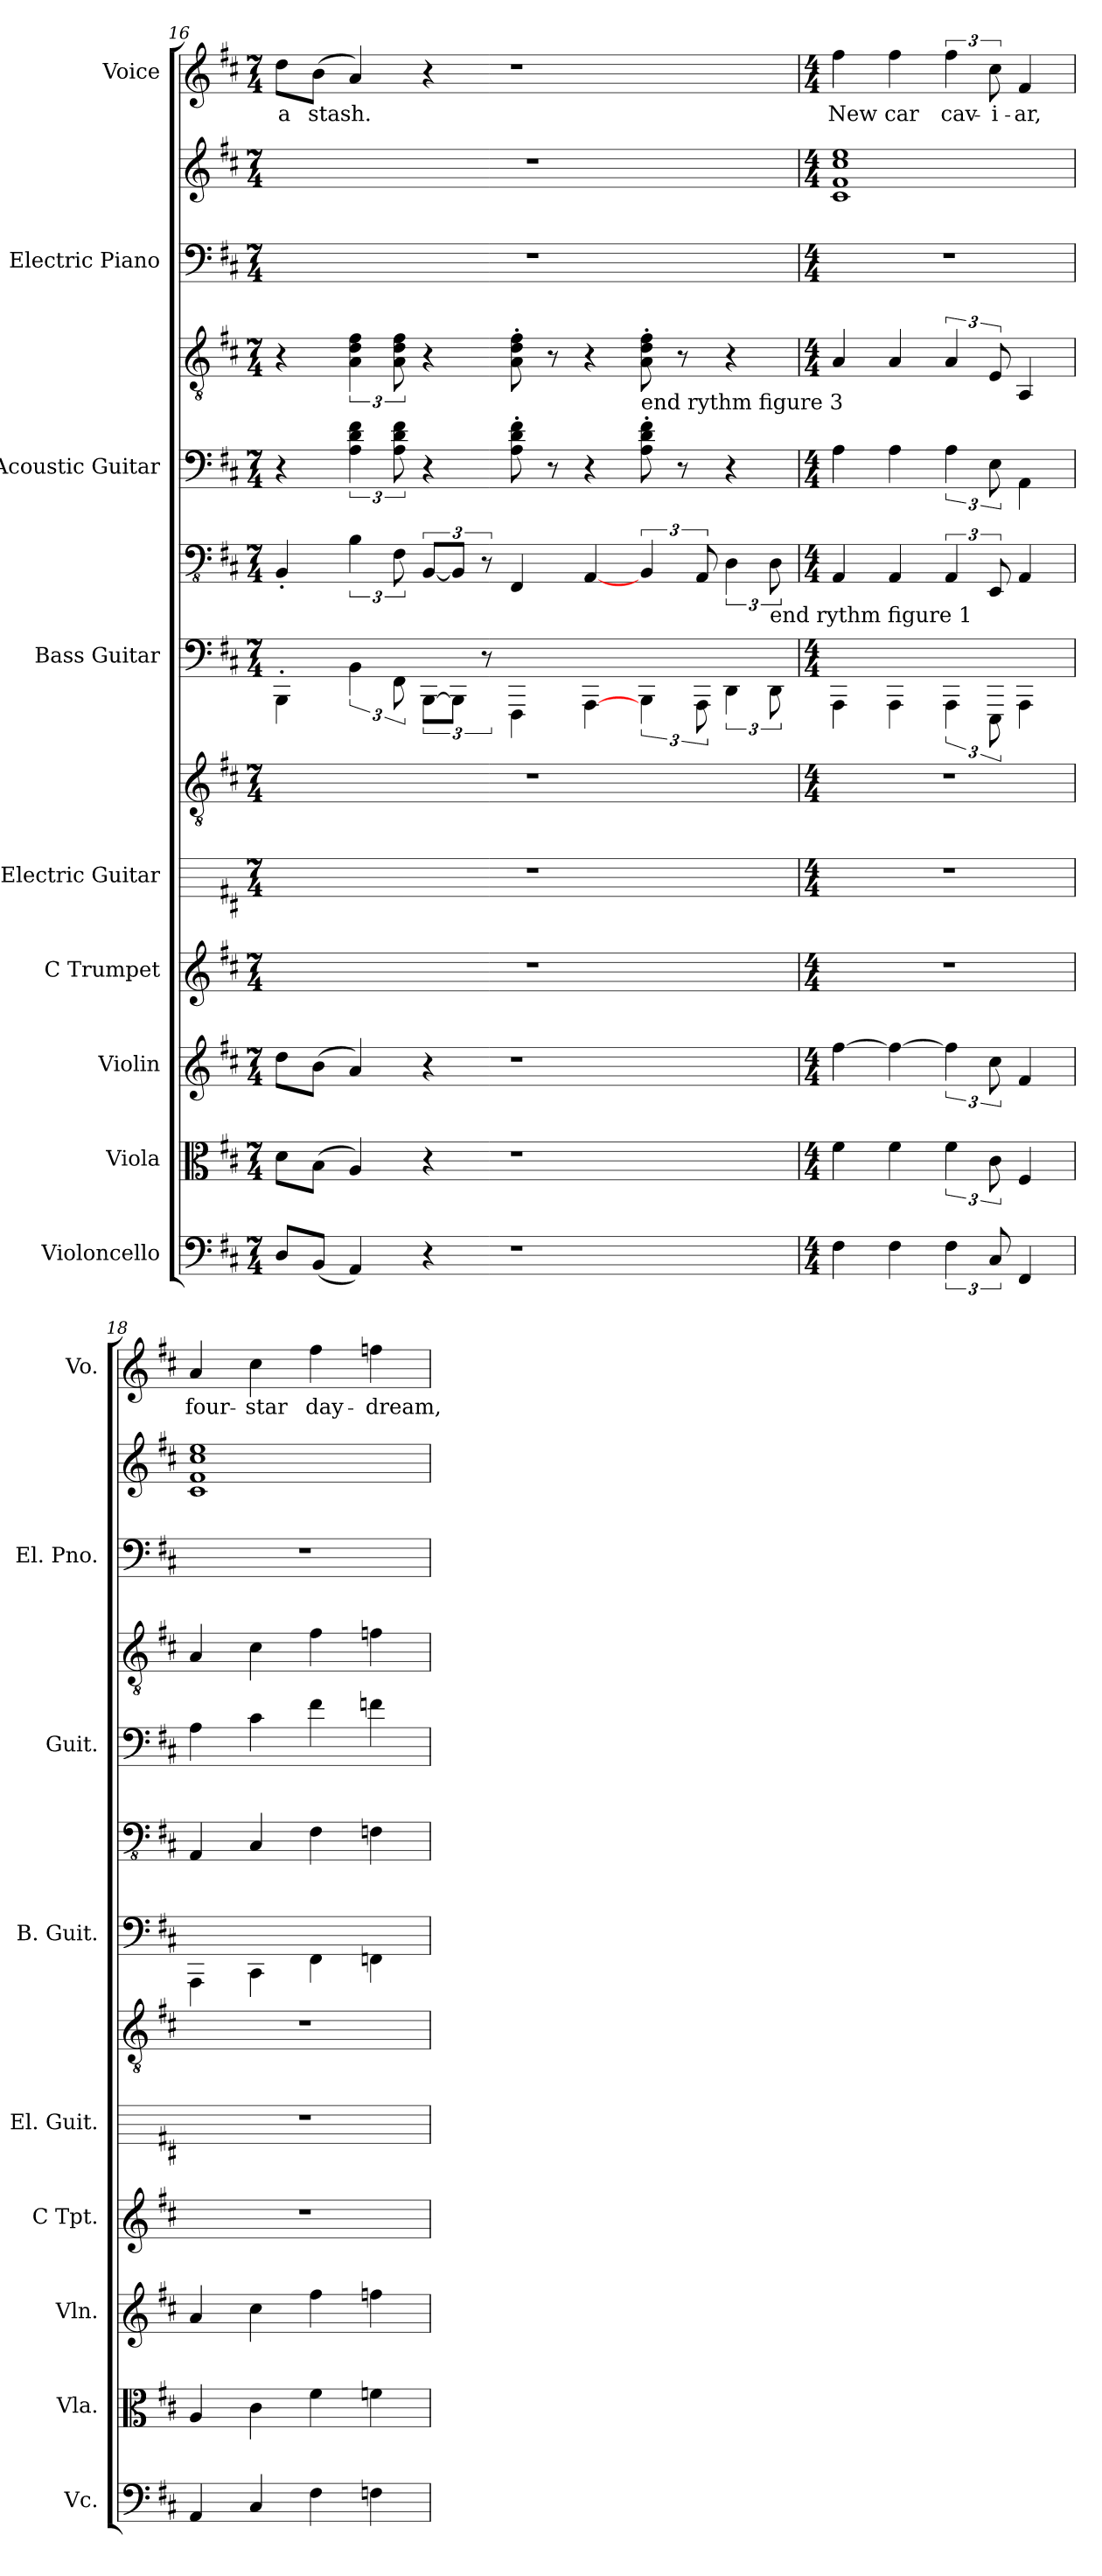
**kern	**kern	**kern	**kern	**kern	**kern	**kern	**kern	**kern	**kern	**kern	**kern	**kern	**text
*part9	*part8	*part7	*part6	*part5	*part5	*part4	*part4	*part3	*part3	*part2	*part2	*part1	*part1
*staff13	*staff12	*staff11	*staff10	*staff9	*staff8	*staff7	*staff6	*staff5	*staff4	*staff3	*staff2	*staff1	*staff1
*I"Violoncello	*I"Viola	*I"Violin	*I"C Trumpet	*I"Electric Guitar	*	*I"Bass Guitar	*	*I"Acoustic Guitar	*	*I"Electric Piano	*	*I"Voice	*
*I'Vc.	*I'Vla.	*I'Vln.	*I'C Tpt.	*I'El. Guit.	*	*I'B. Guit.	*	*I'Guit.	*	*I'El. Pno.	*	*I'Vo.	*
!!LO:PB:g=z
*clefF4	*clefC3	*clefG2	*clefG2	*	*clefGv2	*	*clefFv4	*	*clefGv2	*clefF4	*clefG2	*clefG2	*
*k[f#c#]	*k[f#c#]	*k[f#c#]	*k[f#c#]	*k[f#c#]	*k[f#c#]	*k[f#c#]	*k[f#c#]	*k[f#c#]	*k[f#c#]	*k[f#c#]	*k[f#c#]	*k[f#c#]	*
*M7/4	*M7/4	*M7/4	*M7/4	*M7/4	*M7/4	*M7/4	*M7/4	*M7/4	*M7/4	*M7/4	*M7/4	*M7/4	*
=16	=16	=16	=16	=16	=16	=16	=16	=16	=16	=16	=16	=16	=16
8D/L	8d\L	8dd\L	1..r	1..r	1..r	4BBB'\	4BBB'/	4r	4r	1..r	1..r	8dd\L	a
(8BB/J	(8B\J	(8b\J	.	.	.	.	.	.	.	.	.	(8b\J	stash.
4AA/)	4A/)	4a/)	.	.	.	6BB\	6BB\	6A\ 6d\ 6f#\	6A\ 6d\ 6f#\	.	.	4a/)	.
.	.	.	.	.	.	12FF#\	12FF#\	12A\ 12d\ 12f#\	12A\ 12d\ 12f#\	.	.	.	.
4r	4r	4r	.	.	.	[12BBB\L	[12BBB/L	4r	4r	.	.	4r	.
.	.	.	.	.	.	12BBB\J]	12BBB/J]	.	.	.	.	.	.
.	.	.	.	.	.	12r	12r	.	.	.	.	.	.
1r	1r	1r	.	.	.	4FFF#\	4FFF#/	8A\' 8d\' 8f#\'	8A\' 8d\' 8f#\'	.	.	1r	.
.	.	.	.	.	.	.	.	8r	8r	.	.	.	.
.	.	.	.	.	.	[4AAA\	[4AAA/	4r	4r	.	.	.	.
!	!	!	!	!	!	!	!	!	!LO:TX:b:t=end rythm figure 3	!	!	!	!
.	.	.	.	.	.	6BBB\	6BBB/	8A\' 8d\' 8f#\'	8A\' 8d\' 8f#\'	.	.	.	.
.	.	.	.	.	.	.	.	8r	8r	.	.	.	.
.	.	.	.	.	.	12AAA\	12AAA/	.	.	.	.	.	.
.	.	.	.	.	.	6DD\	6DD\	4r	4r	.	.	.	.
!	!	!	!	!	!	!	!LO:TX:b:t=end rythm figure 1	!	!	!	!	!	!
.	.	.	.	.	.	12DD\	12DD\	.	.	.	.	.	.
=17	=17	=17	=17	=17	=17	=17	=17	=17	=17	=17	=17	=17	=17
*M4/4	*M4/4	*M4/4	*M4/4	*M4/4	*M4/4	*M4/4	*M4/4	*M4/4	*M4/4	*M4/4	*M4/4	*M4/4	*
4F#\	4f#\	[4ff#\	1r	1r	1r	4AAA\	4AAA/	4A\	4A/	1r	1c# 1f# 1cc# 1ee	4ff#\	New
4F#\	4f#\	4ff#\_	.	.	.	4AAA\	4AAA/	4A\	4A/	.	.	4ff#\	car
6F#\	6f#\	6ff#\]	.	.	.	6AAA\	6AAA/	6A\	6A/	.	.	6ff#\	cav-
12C#/	12c#\	12cc#\	.	.	.	12EEE\	12EEE/	12E\	12E/	.	.	12cc#\	-i-
4FF#/	4F#/	4f#/	.	.	.	4AAA\	4AAA/	4AA\	4AA/	.	.	4f#/	-ar,
=18	=18	=18	=18	=18	=18	=18	=18	=18	=18	=18	=18	=18	=18
4AA/	4A/	4a/	1r	1r	1r	4AAA\	4AAA/	4A\	4A/	1r	1c# 1f# 1cc# 1ee	4a/	four-
4C#/	4c#\	4cc#\	.	.	.	4CC#\	4CC#/	4c#\	4c#\	.	.	4cc#\	-star
4F#\	4f#\	4ff#\	.	.	.	4FF#\	4FF#\	4f#\	4f#\	.	.	4ff#\	day-
4Fn\	4fn\	4ffn\	.	.	.	4FFn\	4FFn\	4f\	4fn\	.	.	4ffn\	-dream,
=	=	=	=	=	=	=	=	=	=	=	=	=	=
*-	*-	*-	*-	*-	*-	*-	*-	*-	*-	*-	*-	*-	*-
